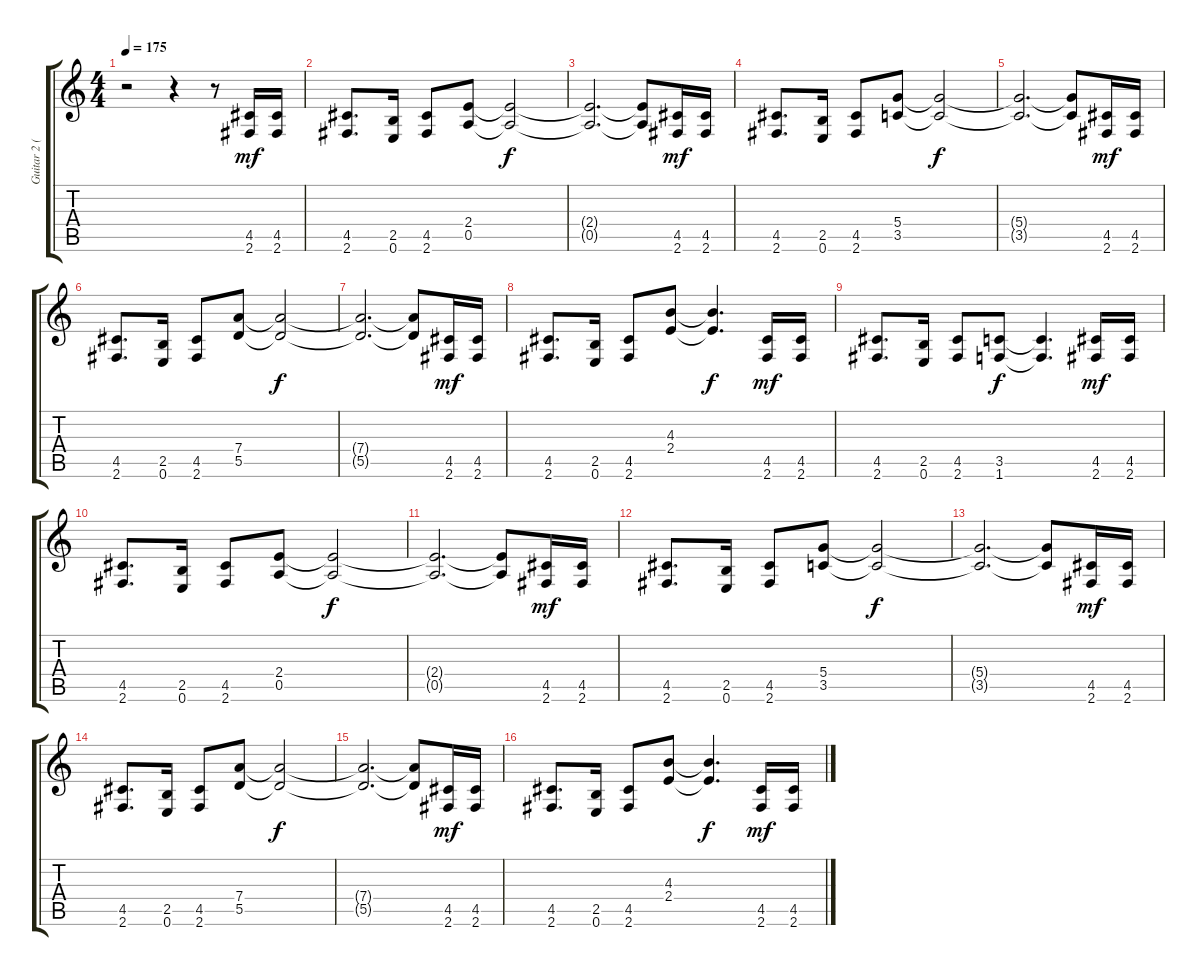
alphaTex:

\track ("Guitar 2 (Chris Poland)" "Guitar 2 (") {instrument distortionguitar}
\staff {score tabs}
\tuning (E4 B3 G3 D3 A2 E2) {hide}
\ts (4 4)
\tempo 175
\clef g2
\ks c
r.2{dy mf instrument distortionguitar} r.4 r.8 (4.5 2.6).16 (4.5 2.6).16 |
(4.5 2.6).8{d} (2.5 0.6).16 (4.5 2.6).8 (2.4 0.5).8 (2.4{t} 0.5{t}).2{dy f} |
(2.4{t} 0.5{t}).2{d} (2.4{t} 0.5{t}).8 (4.5 2.6).16{dy mf} (4.5 2.6).16 |
(4.5 2.6).8{d} (2.5 0.6).16 (4.5 2.6).8 (5.4 3.5).8 (5.4{t} 3.5{t}).2{dy f} |
(5.4{t} 3.5{t}).2{d} (5.4{t} 3.5{t}).8 (4.5 2.6).16{dy mf} (4.5 2.6).16 |
(4.5 2.6).8{d} (2.5 0.6).16 (4.5 2.6).8 (7.4 5.5).8 (7.4{t} 5.5{t}).2{dy f} |
(7.4{t} 5.5{t}).2{d} (7.4{t} 5.5{t}).8 (4.5 2.6).16{dy mf} (4.5 2.6).16 |
(4.5 2.6).8{d} (2.5 0.6).16 (4.5 2.6).8 (4.3 2.4).8 (4.3{t} 2.4{t}).4{d dy f} (4.5 2.6).16{dy mf} (4.5 2.6).16 |
(4.5 2.6).8{d} (2.5 0.6).16 (4.5 2.6).8 (3.5 1.6).8{dy f} (3.5{t} 1.6{t}).4{d} (4.5 2.6).16{dy mf} (4.5 2.6).16 |
(4.5 2.6).8{d} (2.5 0.6).16 (4.5 2.6).8 (2.4 0.5).8 (2.4{t} 0.5{t}).2{dy f} |
(2.4{t} 0.5{t}).2{d} (2.4{t} 0.5{t}).8 (4.5 2.6).16{dy mf} (4.5 2.6).16 |
(4.5 2.6).8{d} (2.5 0.6).16 (4.5 2.6).8 (5.4 3.5).8 (5.4{t} 3.5{t}).2{dy f} |
(5.4{t} 3.5{t}).2{d} (5.4{t} 3.5{t}).8 (4.5 2.6).16{dy mf} (4.5 2.6).16 |
(4.5 2.6).8{d} (2.5 0.6).16 (4.5 2.6).8 (7.4 5.5).8 (7.4{t} 5.5{t}).2{dy f} |
(7.4{t} 5.5{t}).2{d} (7.4{t} 5.5{t}).8 (4.5 2.6).16{dy mf} (4.5 2.6).16 |
(4.5 2.6).8{d} (2.5 0.6).16 (4.5 2.6).8 (4.3 2.4).8 (4.3{t} 2.4{t}).4{d dy f} (4.5 2.6).16{dy mf} (4.5 2.6).16
